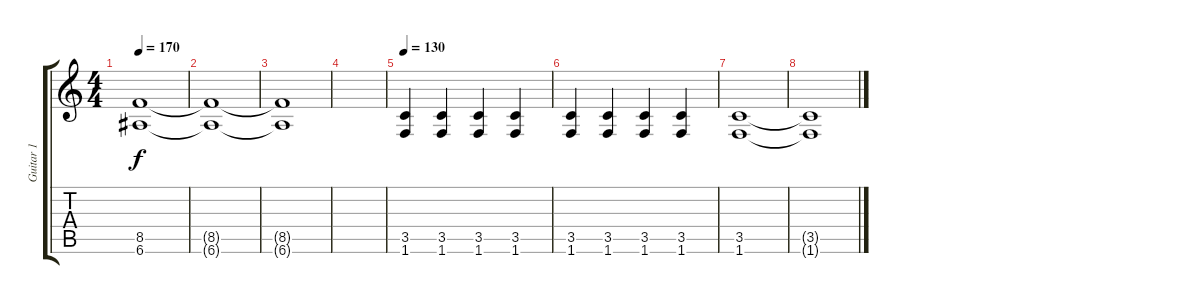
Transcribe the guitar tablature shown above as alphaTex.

\track ("Guitar 1" "Guitar 1") {instrument distortionguitar}
\staff {score tabs}
\tuning (E4 B3 G3 D3 A2 E2) {hide}
\ts (4 4)
\tempo 170
\clef g2
\ks c
(8.5 6.6).1{dy f} |
(8.5{t} 6.6{t}).1 |
(8.5{t} 6.6{t}).1 |
|
\tempo 130
(3.5 1.6).4 (3.5 1.6).4 (3.5 1.6).4 (3.5 1.6).4 |
(3.5 1.6).4 (3.5 1.6).4 (3.5 1.6).4 (3.5 1.6).4 |
(3.5 1.6).1{volume 0} |
(3.5{t} 1.6{t}).1
